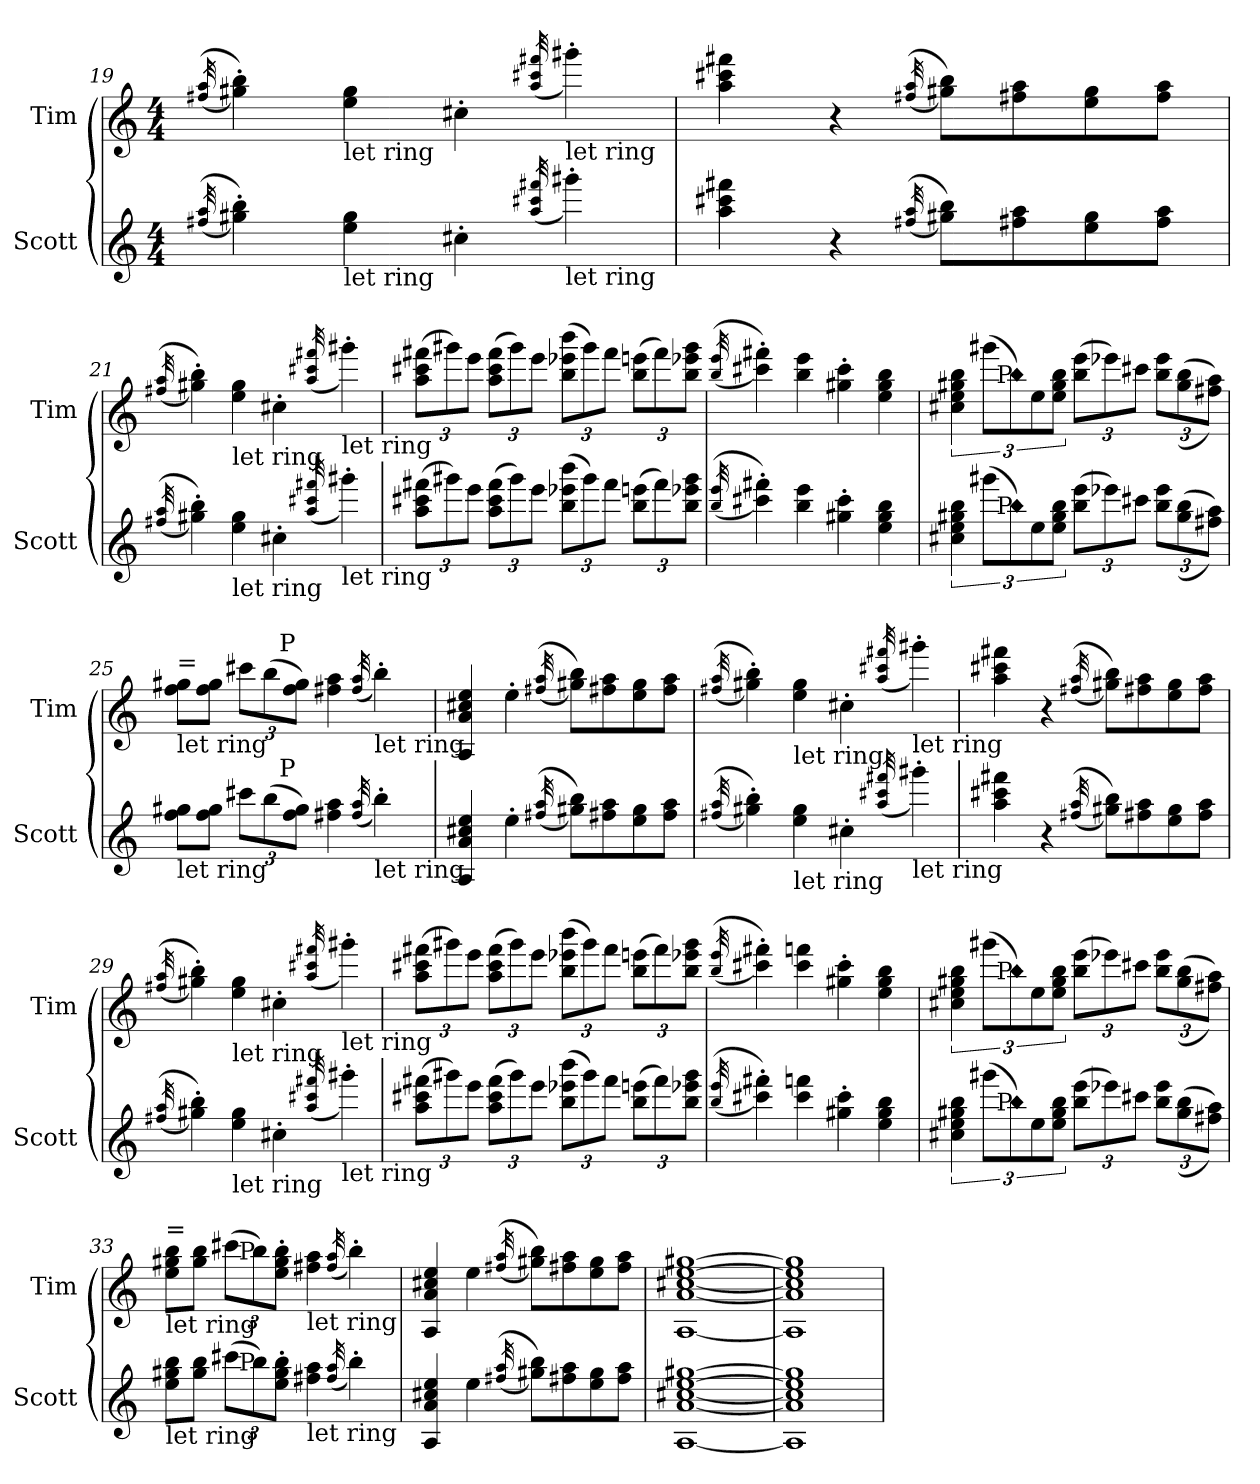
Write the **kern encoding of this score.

**kern	**kern
*part2	*part1
*staff2	*staff1
*I"Scott	*I"Tim
*I'Scott	*I'Tim
*clefG2	*clefG2
*ITrd7c12	*ITrd7c12
*k[]	*k[]
*C:	*C:
*M4/4	*M4/4
=19	=19
((32qf#X/ 32qa/	((32qf#X/ 32qa/
4g#X\' 4b\'))	4g#X\' 4b\'))
!	!LO:TX:b:t=let ring
!LO:TX:b:t=let ring	!
4e\ 4g#\	4e\ 4g#\
4c#X'\	4c#X'\
(32qa/ 32qcc#X/ 32qff#X/	(32qa/ 32qcc#X/ 32qff#X/
!	!LO:TX:b:t=let ring
!LO:TX:b:t=let ring	!
4gg#X'\)	4gg#X'\)
=20	=20
4a\ 4cc#X\ 4ff#X\	4a\ 4cc#X\ 4ff#X\
4r	4r
((32qf#X/ 32qa/	((32qf#X/ 32qa/
8g#X\ 8b\L))	8g#X\ 8b\L))
8f#\ 8a\	8f#\ 8a\
8e\ 8g#\	8e\ 8g#\
8f#\ 8a\J	8f#\ 8a\J
!!LO:LB:g=z
=21	=21
((32qf#X/ 32qa/	((32qf#X/ 32qa/
4g#X\' 4b\'))	4g#X\' 4b\'))
!	!LO:TX:b:t=let ring
!LO:TX:b:t=let ring	!
4e\ 4g#\	4e\ 4g#\
4c#X'\	4c#X'\
(32qa/ 32qcc#X/ 32qff#X/	(32qa/ 32qcc#X/ 32qff#X/
!	!LO:TX:b:t=let ring
!LO:TX:b:t=let ring	!
4gg#X'\)	4gg#X'\)
=22	=22
*Xbrackettup	*Xbrackettup
(12a\ 12cc#X\ 12ff#X\L	(12a\ 12cc#X\ 12ff#X\L
12gg#X\)	12gg#X\)
12ee\J	12ee\J
(12a\ 12cc#\ 12ff#\L	(12a\ 12cc#\ 12ff#\L
12gg#\)	12gg#\)
12ee\J	12ee\J
(12b\ 12ee-X\ 12bb\L	(12b\ 12ee-X\ 12bb\L
12gg#\)	12gg#\)
12ff#\J	12ff#\J
(12b\ 12een\L	(12b\ 12een\L
12ff#\)	12ff#\)
12b\ 12ee-X\ 12gg#\J	12b\ 12ee-X\ 12gg#\J
=23	=23
((32qb/ 32qee/	((32qb/ 32qee/
4cc#X\' 4ff#X\'))	4cc#X\' 4ff#X\'))
4b\ 4ee\	4b\ 4ee\
4g#X\' 4cc#\'	4g#X\' 4cc#\'
4e\ 4g#\ 4b\	4e\ 4g#\ 4b\
!!LO:LB:g=z
=24	=24
*brackettup	*brackettup
!	!LO:TX:b:t=let ring
!LO:TX:b:t=let ring	!
*^	*^
6c#X\ 6e\ 6g#X\ 6b\	6ryy	6c#X\ 6e\ 6g#X\ 6b\	6ryy
(12gg#X\L	24ryy	(12gg#X\L	24ryy
!	!	!	!LO:TX:a:t=P
!	!LO:TX:a:t=P	!	!
.	3%2ryy	.	3%2ryy
!LO:N:head=diamond	!	!LO:N:head=diamond	!
12b\)	.	12b\)	.
12e\	.	12e\	.
12e\ 12g#\ 12b\J	.	12e\ 12g#\ 12b\J	.
*Xbrackettup	*	*Xbrackettup	*
(12b\ 12ee\L	.	(12b\ 12ee\L	.
12ee-X\)	.	12ee-X\)	.
12cc#X\J	.	12cc#X\J	.
12b\ 12ee-\L	.	12b\ 12ee-\L	.
((12g#\ 12b\	.	((12g#\ 12b\	.
.	12.ryy	.	12.ryy
12f#X\ 12a\J))	.	12f#X\ 12a\J))	.
=25	=25	=25	=25
!	!	!LO:TX:t==	!
!	!	!LO:TX:b:t=let ring	!
!LO:TX:b:t=let ring	!	!	!
8f\ 8g#X\L	4.ryy	8f\ 8g#X\L	4.ryy
8f\ 8g#\J	.	8f\ 8g#\J	.
12cc#X\L	.	12cc#X\L	.
(12b\	.	(12b\	.
!	!	!	!LO:TX:a:t=P
!	!LO:TX:a:t=P	!	!
.	2ryy	.	2ryy
12f\ 12g#\J)	.	12f\ 12g#\J)	.
4f#X\ 4a\	.	4f#X\ 4a\	.
(32qf#/ 32qa/	.	(32qf#/ 32qa/	.
!	!	!LO:TX:b:t=let ring	!
!LO:TX:b:t=let ring	!	!	!
4b'\)	.	4b'\)	.
.	8ryy	.	8ryy
=26	=26	=26	=26
!	!	!LO:TX:t==	!
*v	*v	*	*
*	*v	*v
4AA/ 4A/ 4c#X/ 4e/	4AA/ 4A/ 4c#X/ 4e/
4e'\	4e'\
((32qf#X/ 32qa/	((32qf#X/ 32qa/
8g#X\ 8b\L))	8g#X\ 8b\L))
8f#\ 8a\	8f#\ 8a\
8e\ 8g#\	8e\ 8g#\
8f#\ 8a\J	8f#\ 8a\J
!!LO:LB:g=z
=27	=27
((32qf#X/ 32qa/	((32qf#X/ 32qa/
4g#X\' 4b\'))	4g#X\' 4b\'))
!	!LO:TX:b:t=let ring
!LO:TX:b:t=let ring	!
4e\ 4g#\	4e\ 4g#\
4c#X'\	4c#X'\
(32qa/ 32qcc#X/ 32qff#X/	(32qa/ 32qcc#X/ 32qff#X/
!	!LO:TX:b:t=let ring
!LO:TX:b:t=let ring	!
4gg#X'\)	4gg#X'\)
=28	=28
4a\ 4cc#X\ 4ff#X\	4a\ 4cc#X\ 4ff#X\
4r	4r
((32qf#X/ 32qa/	((32qf#X/ 32qa/
8g#X\ 8b\L))	8g#X\ 8b\L))
8f#\ 8a\	8f#\ 8a\
8e\ 8g#\	8e\ 8g#\
8f#\ 8a\J	8f#\ 8a\J
=29	=29
((32qf#X/ 32qa/	((32qf#X/ 32qa/
4g#X\' 4b\'))	4g#X\' 4b\'))
!	!LO:TX:b:t=let ring
!LO:TX:b:t=let ring	!
4e\ 4g#\	4e\ 4g#\
4c#X'\	4c#X'\
(32qa/ 32qcc#X/ 32qff#X/	(32qa/ 32qcc#X/ 32qff#X/
!	!LO:TX:b:t=let ring
!LO:TX:b:t=let ring	!
4gg#X'\)	4gg#X'\)
!!LO:PB:g=z
=30	=30
(12a\ 12cc#X\ 12ff#X\L	(12a\ 12cc#X\ 12ff#X\L
12gg#X\)	12gg#X\)
12ee\J	12ee\J
(12a\ 12cc#\ 12ff#\L	(12a\ 12cc#\ 12ff#\L
12gg#\)	12gg#\)
12ee\J	12ee\J
(12b\ 12ee-X\ 12bb\L	(12b\ 12ee-X\ 12bb\L
12gg#\)	12gg#\)
12ff#\J	12ff#\J
(12b\ 12een\L	(12b\ 12een\L
12ff#\)	12ff#\)
12b\ 12ee-X\ 12gg#\J	12b\ 12ee-X\ 12gg#\J
=31	=31
((32qb/ 32qee/	((32qb/ 32qee/
4cc#X\' 4ff#X\'))	4cc#X\' 4ff#X\'))
4cc#\ 4ffn\	4cc#\ 4ffn\
4g#X\' 4cc#\'	4g#X\' 4cc#\'
4e\ 4g#\ 4b\	4e\ 4g#\ 4b\
=32	=32
*brackettup	*brackettup
!	!LO:TX:b:t=let ring
!LO:TX:b:t=let ring	!
*^	*^
6c#X\ 6e\ 6g#X\ 6b\	6ryy	6c#X\ 6e\ 6g#X\ 6b\	6ryy
(12gg#X\L	24ryy	(12gg#X\L	24ryy
!	!	!	!LO:TX:a:t=P
!	!LO:TX:a:t=P	!	!
.	3%2ryy	.	3%2ryy
!LO:N:head=diamond	!	!LO:N:head=diamond	!
12b\)	.	12b\)	.
12e\	.	12e\	.
12e\ 12g#\ 12b\J	.	12e\ 12g#\ 12b\J	.
*Xbrackettup	*	*Xbrackettup	*
(12b\ 12ee\L	.	(12b\ 12ee\L	.
12ee-X\)	.	12ee-X\)	.
12cc#X\J	.	12cc#X\J	.
12b\ 12ee-\L	.	12b\ 12ee-\L	.
((12g#\ 12b\	.	((12g#\ 12b\	.
.	12.ryy	.	12.ryy
12f#X\ 12a\J))	.	12f#X\ 12a\J))	.
!!LO:LB:g=z	!!
=33	=33	=33	=33
!	!	!LO:TX:t==	!
!	!	!LO:TX:b:t=let ring	!
!LO:TX:b:t=let ring	!	!	!
8e\ 8g#X\ 8b\L	6..ryy	8e\ 8g#X\ 8b\L	6..ryy
8g#\ 8b\J	.	8g#\ 8b\J	.
(12cc#X\L	.	(12cc#X\L	.
!	!	!	!LO:TX:a:t=P
!	!LO:TX:a:t=P	!	!
.	3%2ryy	.	3%2ryy
12b\)	.	12b\)	.
12e\' 12g#\' 12b\'J	.	12e\' 12g#\' 12b\'J	.
!	!	!LO:TX:b:t=let ring	!
!LO:TX:b:t=let ring	!	!	!
4f#X\ 4a\	.	4f#X\ 4a\	.
(32qf#/ 32qa/	.	(32qf#/ 32qa/	.
4b'\)	.	4b'\)	.
.	24ryy	.	24ryy
=34	=34	=34	=34
!	!	!LO:TX:t==	!
*v	*v	*	*
*	*v	*v
4AA/ 4A/ 4c#X/ 4e/	4AA/ 4A/ 4c#X/ 4e/
4e\	4e\
((32qf#X/ 32qa/	((32qf#X/ 32qa/
8g#X\ 8b\L))	8g#X\ 8b\L))
8f#\ 8a\	8f#\ 8a\
8e\ 8g#\	8e\ 8g#\
8f#\ 8a\J	8f#\ 8a\J
=35	=35
[1AA [1A [1c#X [1e [1g#X	[1AA [1A [1c#X [1e [1g#X
=36	=36
1AA] 1A] 1c#] 1e] 1g#]	1AA] 1A] 1c#] 1e] 1g#]
=	=
*-	*-
